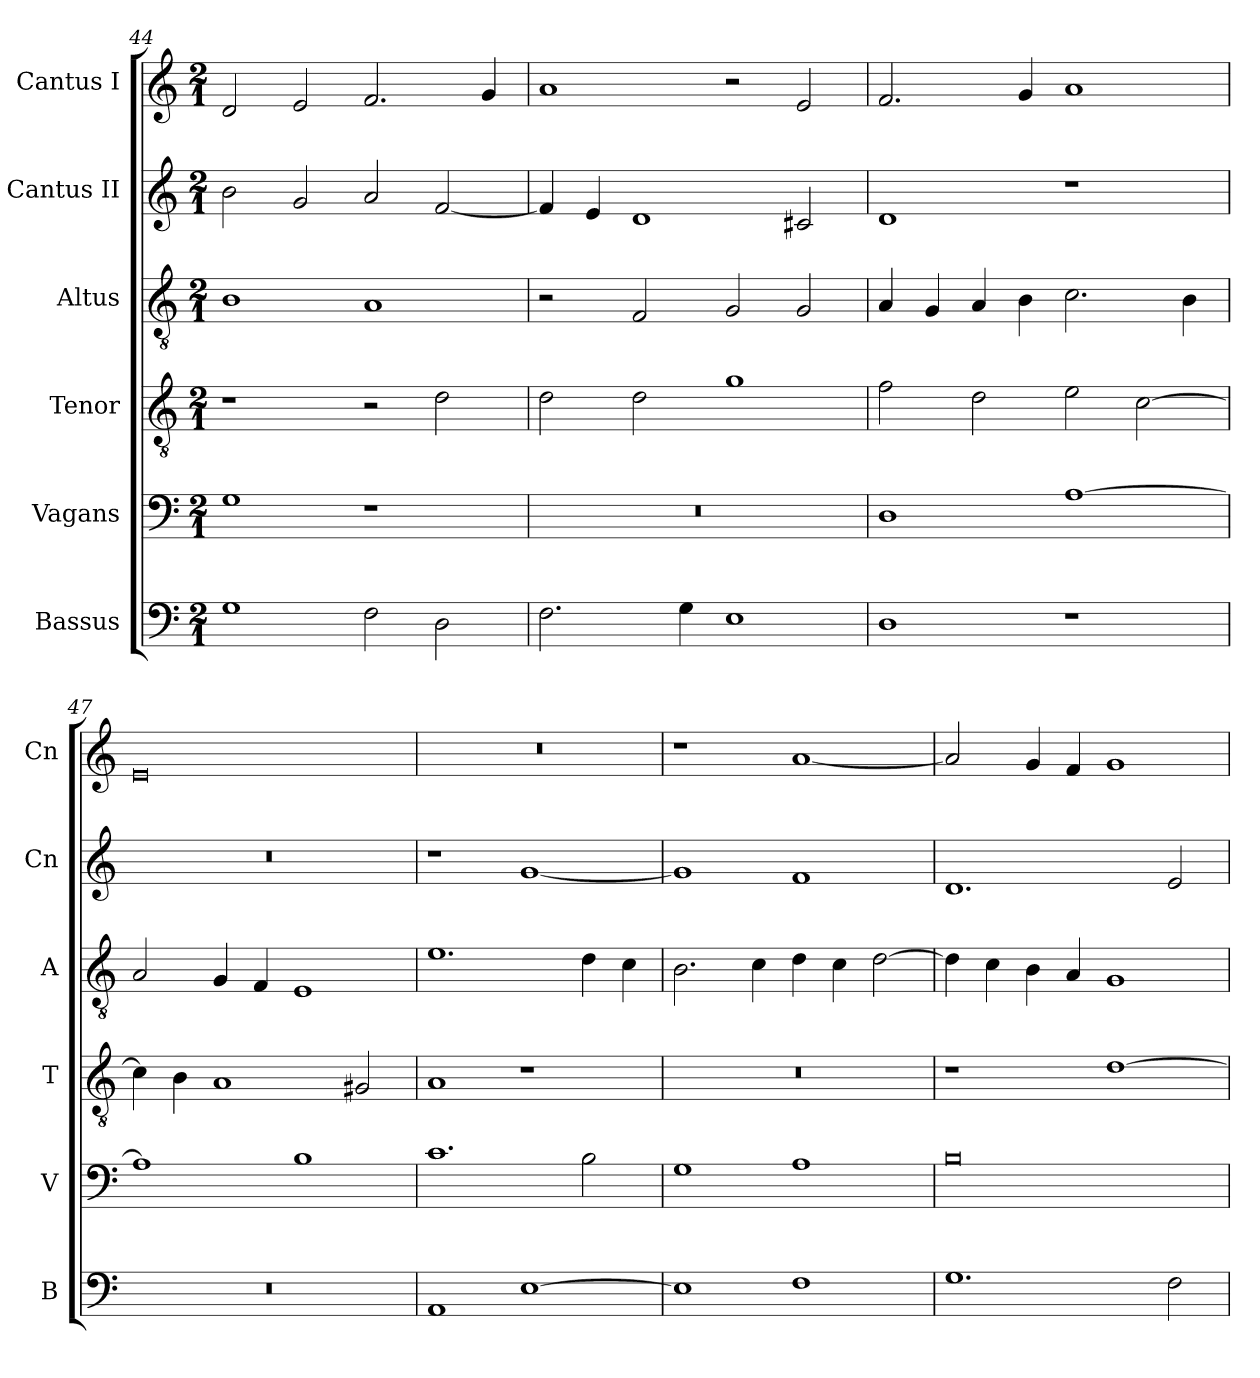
**kern	**kern	**kern	**kern	**kern	**kern
*part6	*part5	*part4	*part3	*part2	*part1
*staff6	*staff5	*staff4	*staff3	*staff2	*staff1
*I"Bassus	*I"Vagans	*I"Tenor	*I"Altus	*I"Cantus II	*I"Cantus I
*I'B	*I'V	*I'T	*I'A	*I'Cn	*I'Cn
*clefF4	*clefF4	*clefGv2	*clefGv2	*clefG2	*clefG2
*k[]	*k[]	*k[]	*k[]	*k[]	*k[]
*a:	*a:	*a:	*a:	*a:	*a:
*M2/1	*M2/1	*M2/1	*M2/1	*M2/1	*M2/1
=44	=44	=44	=44	=44	=44
1G	1G	1r	1B	2b	2d
.	.	.	.	2g	2e
2F	1r	2r	1A	2a	2.f
2D	.	2d	.	[2f	.
.	.	.	.	.	4g
=45	=45	=45	=45	=45	=45
2.F	0r	2d	2r	4f]	1a
.	.	.	.	4e	.
.	.	2d	2F	1d	.
4G	.	.	.	.	.
1E	.	1g	2G	.	2r
.	.	.	2G	2c#X	2e
=46	=46	=46	=46	=46	=46
1D	1D	2f	4A	1d	2.f
.	.	.	4G	.	.
.	.	2d	4A	.	.
.	.	.	4B	.	4g
1r	[1A	2e	2.c	1r	1a
.	.	[2c	.	.	.
.	.	.	4B	.	.
=47	=47	=47	=47	=47	=47
0r	1A]	4c]	2A	0r	0e
.	.	4B	.	.	.
.	.	1A	4G	.	.
.	.	.	4F	.	.
.	1B	.	1E	.	.
.	.	2G#X	.	.	.
=48	=48	=48	=48	=48	=48
1AA	1.c	1A	1.e	1r	0r
[1E	.	1r	.	[1g	.
.	2B	.	4d	.	.
.	.	.	4c	.	.
=49	=49	=49	=49	=49	=49
1E]	1G	0r	2.B	1g]	1r
.	.	.	4c	.	.
1F	1A	.	4d	1f	[1a
.	.	.	4c	.	.
.	.	.	[2d	.	.
=50	=50	=50	=50	=50	=50
1.G	0B	1r	4d]	1.d	2a]
.	.	.	4c	.	.
.	.	.	4B	.	4g
.	.	.	4A	.	4f
.	.	[1d	1G	.	1g
2F	.	.	.	2e	.
=	=	=	=	=	=
*-	*-	*-	*-	*-	*-
